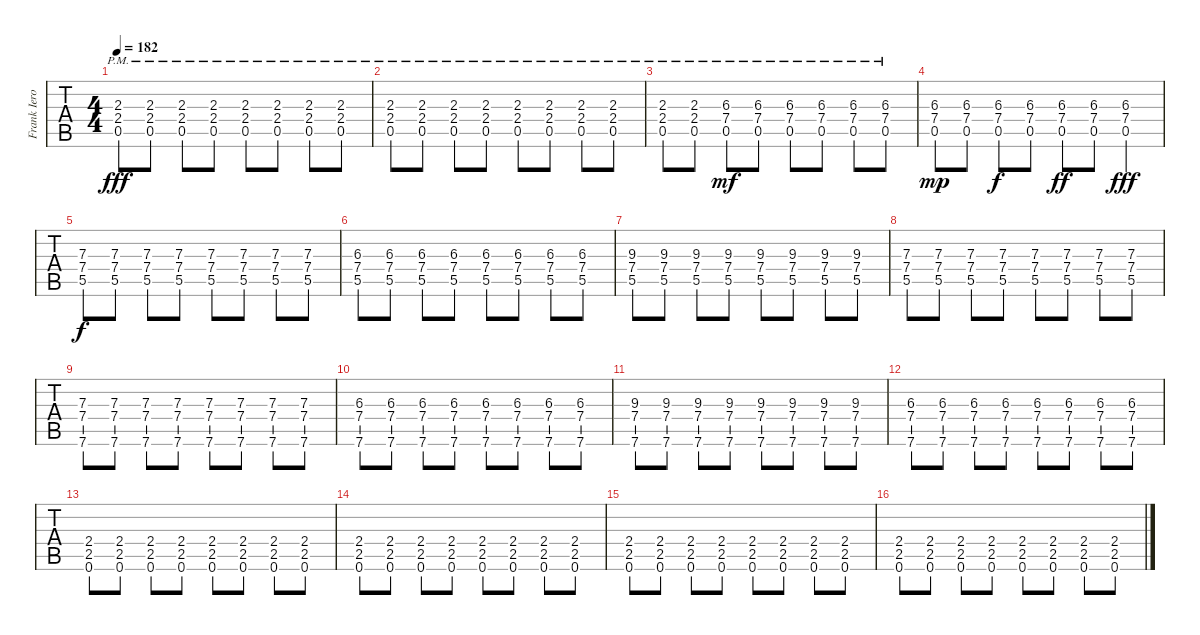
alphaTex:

\track ("Frank Iero" "Frank Iero") {instrument distortionguitar}
\staff {tabs}
\tuning (E4 B3 G3 D3 A2 E2) {hide}
\ts (4 4)
\tempo 182
\clef g2
\ks c
(2.3{pm} 2.4{pm} 0.5{pm}).8{dy fff} (2.3{pm} 2.4{pm} 0.5{pm}).8 (2.3{pm} 2.4{pm} 0.5{pm}).8 (2.3{pm} 2.4{pm} 0.5{pm}).8 (2.3{pm} 2.4{pm} 0.5{pm}).8 (2.3{pm} 2.4{pm} 0.5{pm}).8 (2.3{pm} 2.4{pm} 0.5{pm}).8 (2.3{pm} 2.4{pm} 0.5{pm}).8 |
(2.3{pm} 2.4{pm} 0.5{pm}).8 (2.3{pm} 2.4{pm} 0.5{pm}).8 (2.3{pm} 2.4{pm} 0.5{pm}).8 (2.3{pm} 2.4{pm} 0.5{pm}).8 (2.3{pm} 2.4{pm} 0.5{pm}).8 (2.3{pm} 2.4{pm} 0.5{pm}).8 (2.3{pm} 2.4{pm} 0.5{pm}).8 (2.3{pm} 2.4{pm} 0.5{pm}).8 |
(2.3{pm} 2.4{pm} 0.5{pm}).8 (2.3{pm} 2.4{pm} 0.5{pm}).8 (6.3{pm} 7.4{pm} 0.5{pm}).8{dy mf} (6.3{pm} 7.4{pm} 0.5{pm}).8 (6.3{pm} 7.4{pm} 0.5{pm}).8 (6.3{pm} 7.4{pm} 0.5{pm}).8 (6.3{pm} 7.4{pm} 0.5{pm}).8 (6.3{pm} 7.4{pm} 0.5{pm}).8 |
(6.3 7.4 0.5).8{dy mp} (6.3 7.4 0.5).8 (6.3 7.4 0.5).8{dy f} (6.3 7.4 0.5).8 (6.3 7.4 0.5).8{dy ff} (6.3 7.4 0.5).8 (6.3 7.4 0.5).4{dy fff} |
(7.3 7.4 5.5).8{dy f} (7.3 7.4 5.5).8 (7.3 7.4 5.5).8 (7.3 7.4 5.5).8 (7.3 7.4 5.5).8 (7.3 7.4 5.5).8 (7.3 7.4 5.5).8 (7.3 7.4 5.5).8 |
(6.3 7.4 5.5).8 (6.3 7.4 5.5).8 (6.3 7.4 5.5).8 (6.3 7.4 5.5).8 (6.3 7.4 5.5).8 (6.3 7.4 5.5).8 (6.3 7.4 5.5).8 (6.3 7.4 5.5).8 |
(9.3 7.4 5.5).8 (9.3 7.4 5.5).8 (9.3 7.4 5.5).8 (9.3 7.4 5.5).8 (9.3 7.4 5.5).8 (9.3 7.4 5.5).8 (9.3 7.4 5.5).8 (9.3 7.4 5.5).8 |
(7.3 7.4 5.5).8 (7.3 7.4 5.5).8 (7.3 7.4 5.5).8 (7.3 7.4 5.5).8 (7.3 7.4 5.5).8 (7.3 7.4 5.5).8 (7.3 7.4 5.5).8 (7.3 7.4 5.5).8 |
(7.3 7.4 7.6).8 (7.3 7.4 7.6).8 (7.3 7.4 7.6).8 (7.3 7.4 7.6).8 (7.3 7.4 7.6).8 (7.3 7.4 7.6).8 (7.3 7.4 7.6).8 (7.3 7.4 7.6).8 |
(6.3 7.4 7.6).8 (6.3 7.4 7.6).8 (6.3 7.4 7.6).8 (6.3 7.4 7.6).8 (6.3 7.4 7.6).8 (6.3 7.4 7.6).8 (6.3 7.4 7.6).8 (6.3 7.4 7.6).8 |
(9.3 7.4 7.6).8 (9.3 7.4 7.6).8 (9.3 7.4 7.6).8 (9.3 7.4 7.6).8 (9.3 7.4 7.6).8 (9.3 7.4 7.6).8 (9.3 7.4 7.6).8 (9.3 7.4 7.6).8 |
(6.3 7.4 7.6).8 (6.3 7.4 7.6).8 (6.3 7.4 7.6).8 (6.3 7.4 7.6).8 (6.3 7.4 7.6).8 (6.3 7.4 7.6).8 (6.3 7.4 7.6).8 (6.3 7.4 7.6).8 |
(2.4 2.5 0.6).8 (2.4 2.5 0.6).8 (2.4 2.5 0.6).8 (2.4 2.5 0.6).8 (2.4 2.5 0.6).8 (2.4 2.5 0.6).8 (2.4 2.5 0.6).8 (2.4 2.5 0.6).8 |
(2.4 2.5 0.6).8 (2.4 2.5 0.6).8 (2.4 2.5 0.6).8 (2.4 2.5 0.6).8 (2.4 2.5 0.6).8 (2.4 2.5 0.6).8 (2.4 2.5 0.6).8 (2.4 2.5 0.6).8 |
(2.4 2.5 0.6).8 (2.4 2.5 0.6).8 (2.4 2.5 0.6).8 (2.4 2.5 0.6).8 (2.4 2.5 0.6).8 (2.4 2.5 0.6).8 (2.4 2.5 0.6).8 (2.4 2.5 0.6).8 |
(2.4 2.5 0.6).8 (2.4 2.5 0.6).8 (2.4 2.5 0.6).8 (2.4 2.5 0.6).8 (2.4 2.5 0.6).8 (2.4 2.5 0.6).8 (2.4 2.5 0.6).8 (2.4 2.5 0.6).8
